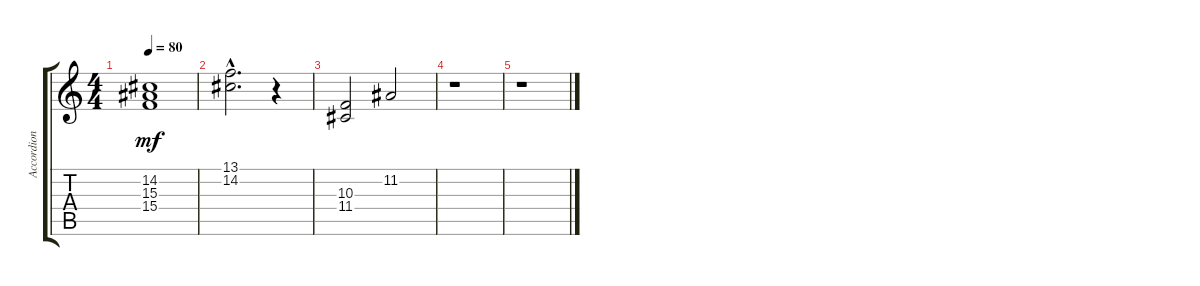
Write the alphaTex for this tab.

\track ("Accordion" "Accordion") {instrument accordion}
\staff {score tabs}
\tuning (E4 B3 G3 D3 A2 E2) {hide}
\ts (4 4)
\tempo 80
\clef g2
\ks c
(14.2 15.3 15.4).1{dy mf} |
(13.1{hac} 14.2{hac}).2{d} r.4 |
(10.3 11.4).2 11.2.2 |
r.1 |
r.1
